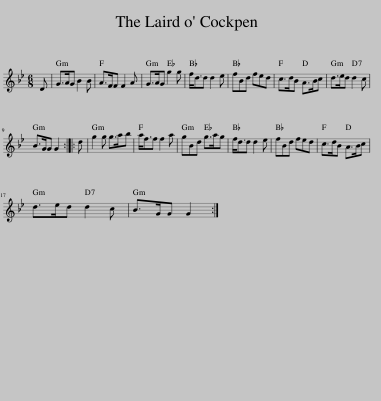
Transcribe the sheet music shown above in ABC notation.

X:1
L:1/8
M:6/8
I:linebreak $
K:Gmin
V:1 treble
V:1
 D | G>AG B2 B | A>FF F2 A | G>AG g2 g | f<dd d2 e | %5
 fBd fed | c>dB A>Bc | d>ed d2 c |$ B>GG G2 :: d | %10
 g2 g g>ab | a<ff f2 a | gBd g>ag | f<dd d2 e | fBd fed | %15
 c>dB A>Bc |$ d>ed d2 c | B>GG G2 :| %18
